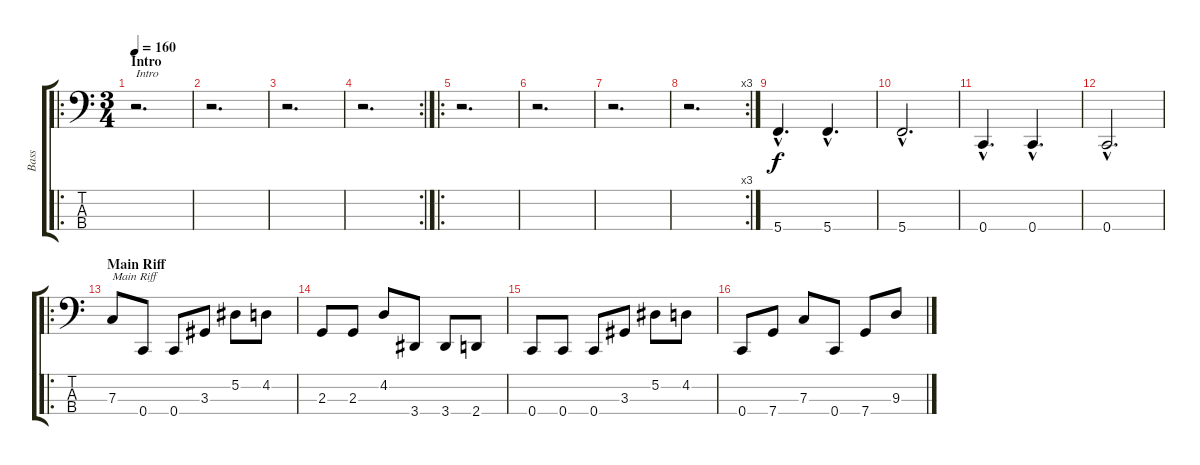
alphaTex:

\track ("Bass" "Bass") {instrument electricbasspick}
\staff {score tabs}
\tuning (Eb2 Bb1 F1 C1) {hide}
\ro
\ts (3 4)
\section ("" "Intro")
\tempo 160
\clef f4
\ks c
r.2{d txt "Intro" dy f instrument electricbasspick} |
r.2{d} |
r.2{d} |
\rc 2
r.2{d} |
\ro
r.2{d} |
r.2{d} |
r.2{d} |
\rc 3
r.2{d} |
5.4{hac}.4{d} 5.4{hac}.4{d} |
5.4{hac}.2{d} |
0.4{hac}.4{d} 0.4{hac}.4{d} |
0.4{hac}.2{d} |
\ro
\section ("" "Main Riff")
7.3.8{txt "Main Riff"} 0.4.8 0.4.8 3.3.8 5.2.8 4.2.8 |
2.3.8 2.3.8 4.2.8 3.4.8 3.4.8 2.4.8 |
0.4.8 0.4.8 0.4.8 3.3.8 5.2.8 4.2.8 |
0.4.8 7.4.8 7.3.8 0.4.8 7.4.8 9.3.8
